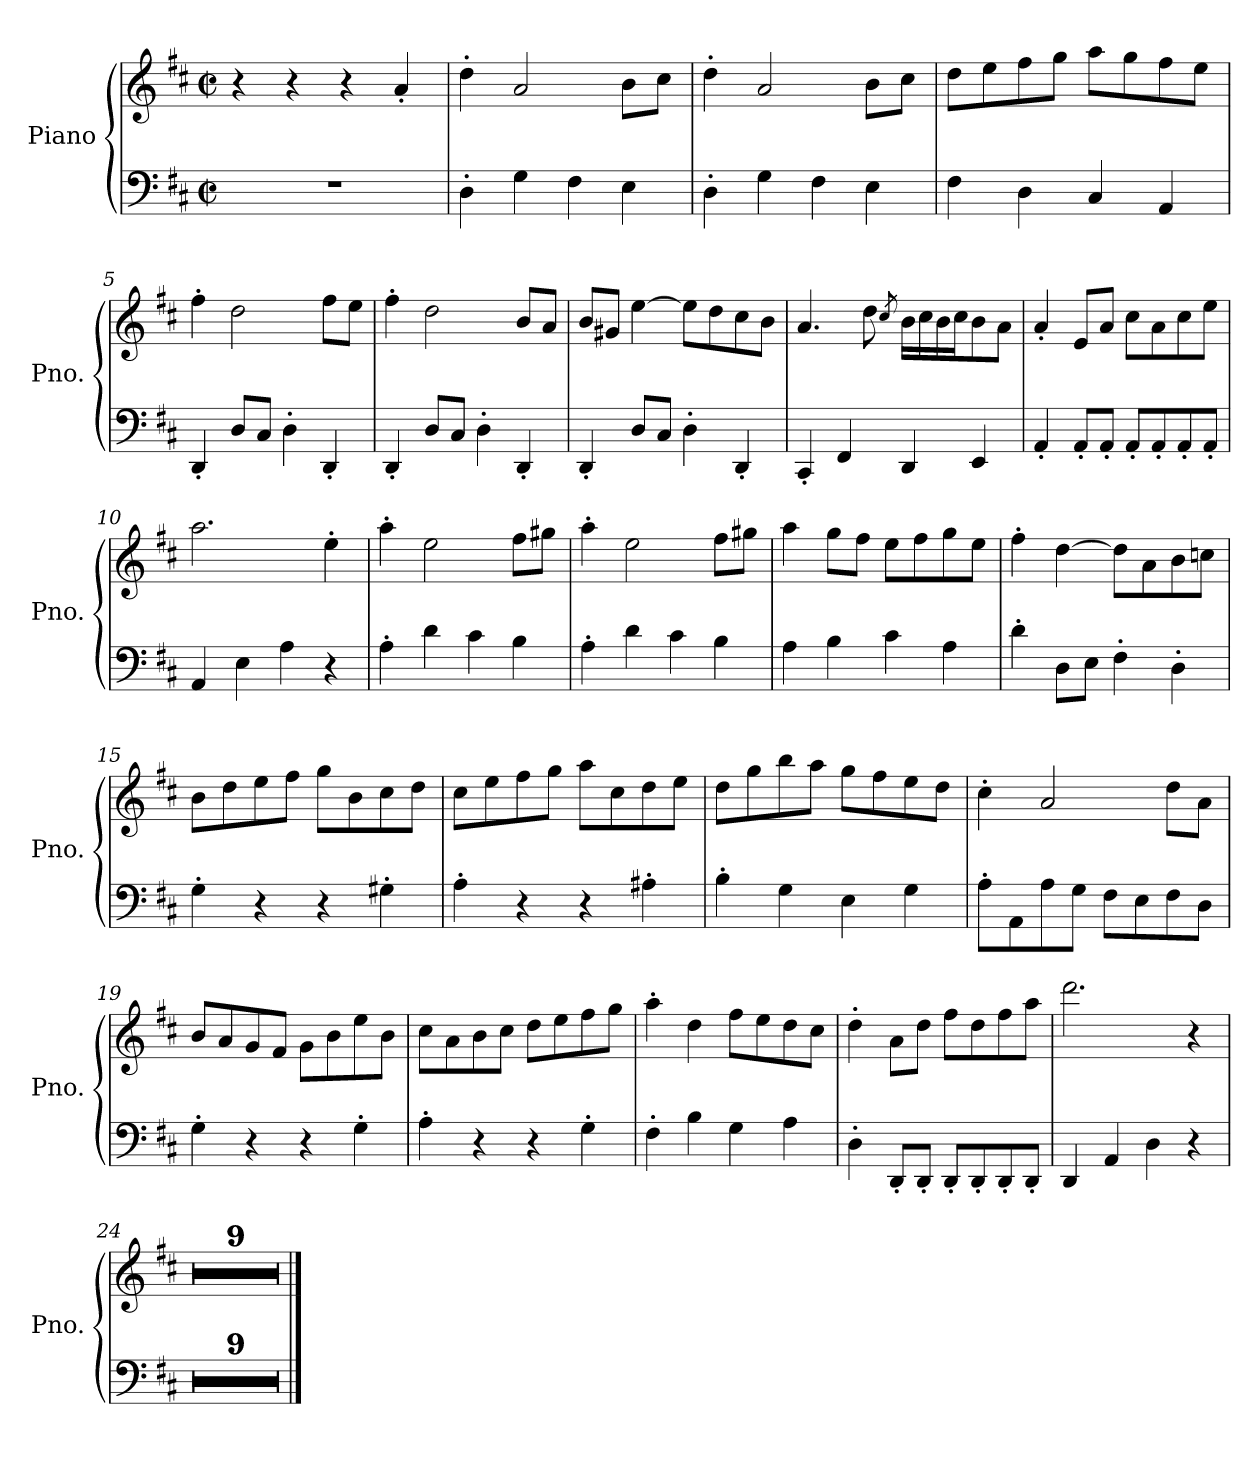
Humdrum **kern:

**kern	**kern
*part1	*part1
*staff2	*staff1
*I"Piano	*
*I'Pno.	*
*clefF4	*clefG2
*k[f#c#]	*k[f#c#]
*M2/2	*M2/2
*met(c|)	*met(c|)
*MM132	*MM132
=1	=1
1r	4r
.	4r
.	4r
.	4a'/
=2	=2
4D'\	4dd'\
4G\	2a/
4F#\	.
4E\	8b\L
.	8cc#\J
=3	=3
4D'\	4dd'\
4G\	2a/
4F#\	.
4E\	8b\L
.	8cc#\J
=4	=4
4F#\	8dd\L
.	8ee\
4D\	8ff#\
.	8gg\J
4C#/	8aa\L
.	8gg\
4AA/	8ff#\
.	8ee\J
=5	=5
4DD'/	4ff#'\
8D/L	2dd\
8C#/J	.
4D'\	.
4DD'/	8ff#\L
.	8ee\J
=6	=6
4DD'/	4ff#'\
8D/L	2dd\
8C#/J	.
4D'\	.
4DD'/	8b/L
.	8a/J
!!LO:LB:g=z
=7	=7
4DD'/	8b/L
.	8g#X/J
8D/L	[4ee\
8C#/J	.
4D'\	8ee\L]
.	8dd\
4DD'/	8cc#\
.	8b\J
=8	=8
4CC#'/	4.a/
4FF#/	.
.	8dd\
.	8qcc#/
4DD/	16b\LL
.	16cc#\
.	16b\
.	16cc#\J
4EE/	8b\
.	8a\J
=9	=9
4AA'/	4a'/
8AA'/L	8e/L
8AA'/J	8a/J
8AA'/L	8cc#\L
8AA'/	8a\
8AA'/	8cc#\
8AA'/J	8ee\J
=10	=10
4AA/	2.aa\
4E\	.
4A\	.
4r	4ee'\
=11	=11
4A'\	4aa'\
4d\	2ee\
4c#\	.
4B\	8ff#\L
.	8gg#X\J
!!LO:LB:g=z
=12	=12
4A'\	4aa'\
4d\	2ee\
4c#\	.
4B\	8ff#\L
.	8gg#X\J
=13	=13
4A\	4aa\
4B\	8gg\L
.	8ff#\J
4c#\	8ee\L
.	8ff#\
4A\	8gg\
.	8ee\J
=14	=14
4d'\	4ff#'\
8D\L	[4dd\
8E\J	.
4F#'\	8dd\L]
.	8a\
4D'\	8b\
.	8ccn\J
=15	=15
4G'\	8b\L
.	8dd\
4r	8ee\
.	8ff#\J
4r	8gg\L
.	8b\
4G#X'\	8cc#\
.	8dd\J
=16	=16
4A'\	8cc#\L
.	8ee\
4r	8ff#\
.	8gg\J
4r	8aa\L
.	8cc#\
4A#X'\	8dd\
.	8ee\J
!!LO:LB:g=z
=17	=17
4B'\	8dd\L
.	8gg\
4G\	8bb\
.	8aa\J
4E\	8gg\L
.	8ff#\
4G\	8ee\
.	8dd\J
=18	=18
8A'\L	4cc#'\
8AA\	.
8A\	2a/
8G\J	.
8F#\L	.
8E\	.
8F#\	8dd\L
8D\J	8a\J
=19	=19
4G'\	8b/L
.	8a/
4r	8g/
.	8f#/J
4r	8g\L
.	8b\
4G'\	8ee\
.	8b\J
=20	=20
4A'\	8cc#\L
.	8a\
4r	8b\
.	8cc#\J
4r	8dd\L
.	8ee\
4G'\	8ff#\
.	8gg\J
=21	=21
4F#'\	4aa'\
4B\	4dd\
4G\	8ff#\L
.	8ee\
4A\	8dd\
.	8cc#\J
!!LO:LB:g=z
=22	=22
4D'\	4dd'\
8DD'/L	8a\L
8DD'/J	8dd\J
8DD'/L	8ff#\L
8DD'/	8dd\
8DD'/	8ff#\
8DD'/J	8aa\J
=23	=23
4DD/	2.ddd\
4AA/	.
4D\	.
4r	4r
=24	=24
1r	1r
=25	=25
1r	1r
=26	=26
1r	1r
=27	=27
1r	1r
=28	=28
1r	1r
=29	=29
1r	1r
=30	=30
1r	1r
=31	=31
1r	1r
=32	=32
1r	1r
==	==
*-	*-
